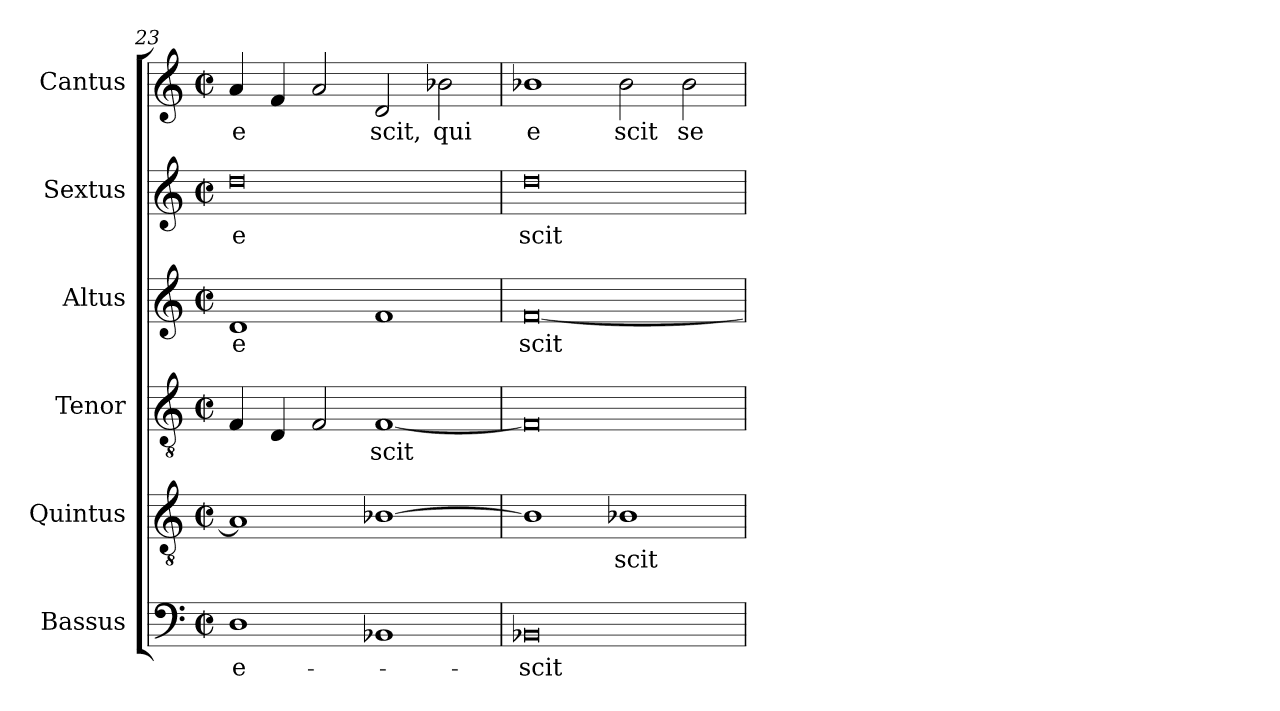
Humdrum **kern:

**kern	**text	**kern	**text	**kern	**text	**kern	**text	**kern	**text	**kern	**text
*part6	*part6	*part5	*part5	*part4	*part4	*part3	*part3	*part2	*part2	*part1	*part1
*staff6	*staff6	*staff5	*staff5	*staff4	*staff4	*staff3	*staff3	*staff2	*staff2	*staff1	*staff1
*I"Bassus	*	*I"Quintus	*	*I"Tenor	*	*I"Altus	*	*I"Sextus	*	*I"Cantus	*
*clefF4	*	*clefGv2	*	*clefGv2	*	*clefG2	*	*clefG2	*	*clefG2	*
*M2/2	*	*M2/2	*	*M2/2	*	*M2/2	*	*M2/2	*	*M2/2	*
*met(c|)	*	*met(c|)	*	*met(c|)	*	*met(c|)	*	*met(c|)	*	*met(c|)	*
=23	=23	=23	=23	=23	=23	=23	=23	=23	=23	=23	=23
!	!LO:LY:b:rj	!	!	!	!	!	!LO:LY:b:rj	!	!LO:LY:b:cj	!	!LO:LY:b:cj
1D	-e-	1A]	.	4F/	.	1d	e	0dd	e	4a/	e
.	.	.	.	4D/	.	.	.	.	.	4f/	.
.	.	.	.	2F/	.	.	.	.	.	2a/	.
!	!	!	!	!	!LO:LY:b:cj	!	!	!	!	!	!LO:LY:b:cj
1BB-X	.	[>1B-X	.	[<1F	scit	1f	.	.	.	2d/	scit,
!	!	!	!	!	!	!	!	!	!	!	!LO:LY:b:cj
.	.	.	.	.	.	.	.	.	.	2b-X\	qui
=24	=24	=24	=24	=24	=24	=24	=24	=24	=24	=24	=24
!	!LO:LY:b:cj	!	!	!	!	!	!LO:LY:b:cj	!	!LO:LY:b:cj	!	!LO:LY:b:cj
0BB-X	-scit	1B-]	.	0F]	.	[>0f	scit	0dd	scit	1b-X	e
!	!	!	!LO:LY:b:cj	!	!	!	!	!	!	!	!LO:LY:b:cj
.	.	1B-X	scit	.	.	.	.	.	.	2b-\	scit
!	!	!	!	!	!	!	!	!	!	!	!LO:LY:b:cj
.	.	.	.	.	.	.	.	.	.	2b-\	se
=	=	=	=	=	=	=	=	=	=	=	=
*-	*-	*-	*-	*-	*-	*-	*-	*-	*-	*-	*-
